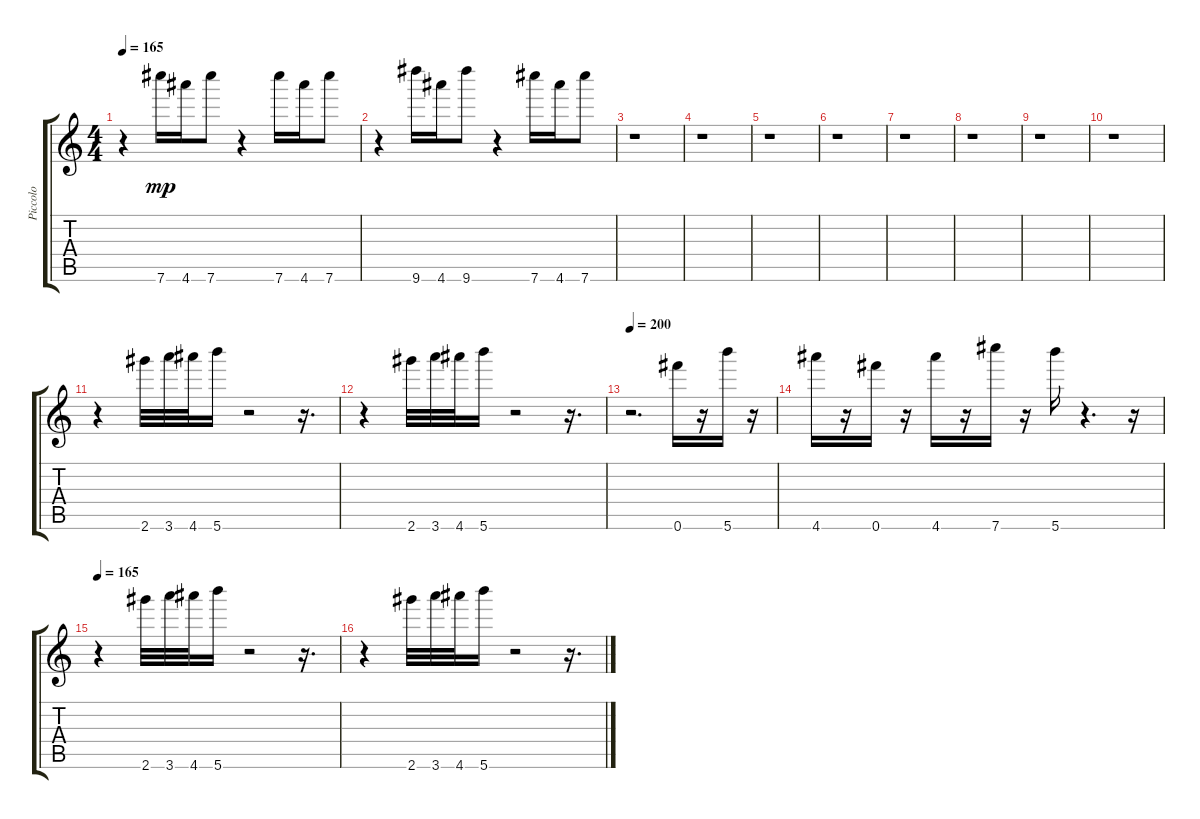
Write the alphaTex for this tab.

\track ("Piccolo" "Piccolo") {instrument piccolo}
\staff {score tabs}
\tuning (Db6 D6 Eb6 E6 F6 Gb6) {hide}
\ts (4 4)
\tempo 165
\clef g2
\ks c
r.4{dy mp} 7.6.16 4.6.16 7.6.8 r.4 7.6.16 4.6.16 7.6.8 |
r.4 9.6.16 4.6.16 9.6.8 r.4 7.6.16 4.6.16 7.6.8 |
r.1 |
r.1 |
r.1 |
r.1 |
r.1 |
r.1 |
r.1 |
r.1 |
r.4 2.6.32 3.6.32 4.6.32 5.6.16 r.2 r.16{d} |
r.4 2.6.32 3.6.32 4.6.32 5.6.16 r.2 r.16{d} |
\tempo 200
r.2{d} 0.6.16 r.16 5.6.16 r.16 |
4.6.16 r.16 0.6.16 r.16 4.6.16 r.16 7.6.16 r.16 5.6.16 r.4{d} r.16 |
\tempo 165
r.4 2.6.32 3.6.32 4.6.32 5.6.16 r.2 r.16{d} |
r.4 2.6.32 3.6.32 4.6.32 5.6.16 r.2 r.16{d}
